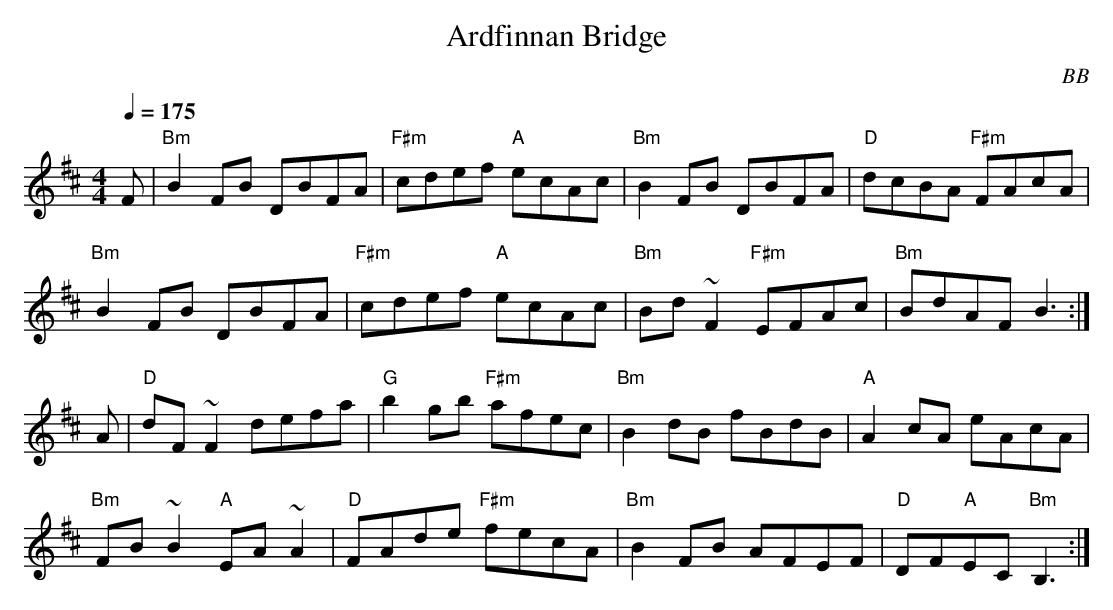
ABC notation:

X:1
T: Ardfinnan Bridge
C: BB
L: 1/8
M: 4/4
Q: 1/4=175
K: Bm
F|"Bm"B2 FB DBFA|"F#m"cdef "A"ecAc|"Bm"B2 FB DBFA|"D"dcBA "F#m"FAcA|
"Bm"B2 FB DBFA|"F#m"cdef "A"ecAc|"Bm"Bd ~F2 "F#m"EFAc|"Bm"BdAF B3:|
A|"D"dF ~F2 defa|"G"b2 gb "F#m"afec|"Bm"B2 dB fBdB|"A"A2 cA eAcA|
"Bm"FB ~B2 "A"EA ~A2|"D"FAde "F#m"fecA|"Bm"B2 FB AFEF|"D"DF"A"EC "Bm"B,3:|
